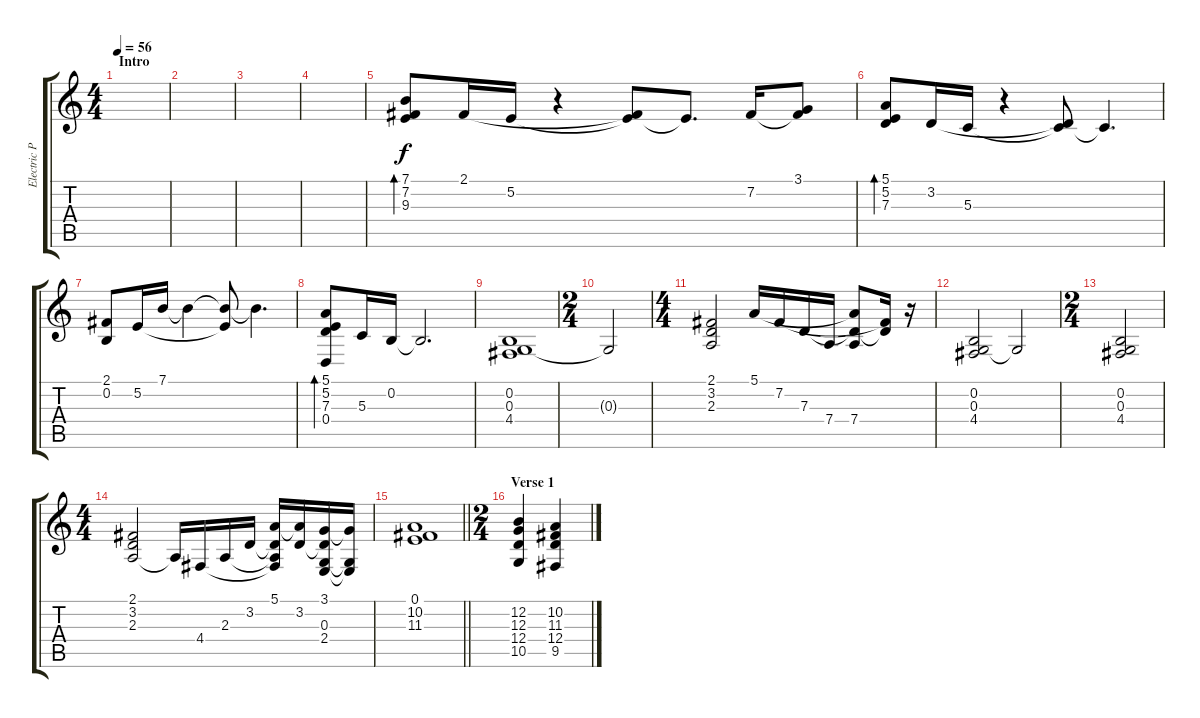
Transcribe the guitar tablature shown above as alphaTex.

\track ("Electric Piano (Wright)" "Electric P") {instrument electricpiano1}
\staff {score tabs}
\tuning (E4 B3 G3 D3 A2 E2) {hide}
\ts (4 4)
\section ("" "Intro")
\tempo 56
\clef g2
\ks c
|
|
|
|
(7.1 7.2 9.3).8{bd 120} 2.1.16 5.2.16 r.4 (2.1{t} 5.2{t}).8 5.2{t}.8{d} 7.2.16 (3.1 7.2{t}).8 |
(5.1 5.2 7.3).8{bd 120} 3.2.16 5.3.16 r.4 (3.2{t} 5.3{t}).8 5.3{t}.4{d} |
(2.1 0.2).8 5.2.16 7.1.16 7.1{t}.4 (7.1{t} 5.2{t}).8 7.1{t}.4{d} |
(5.1 5.2 7.3 0.4).8{bd 120} 5.3.16 0.2.16 0.2{t}.2{d} |
(0.2 0.3 4.4).1 |
\ts (2 4)
0.3{t}.2 |
\ts (4 4)
(2.1 3.2 2.3).2 5.1.16 7.2.16 7.3.16 7.4.16 (5.1{t} 7.3{t} 7.4).8 (7.2{t} 7.3{t}).16 r.16 |
(0.2 0.3 4.4).2 0.3{t}.2 |
\ts (2 4)
(0.2 0.3 4.4).2 |
\ts (4 4)
(2.1 3.2 2.3).2 2.3{t}.16 4.4.16 2.3.16 3.2.16 (5.1 3.2{t} 2.3{t} 4.4{t}).16 (5.1{t} 3.2).16 (3.1 3.2{t} 0.3 2.4).16 (3.1{t} 0.3{t} 2.4{t}).16 |
\barLineRight lightlight
(0.1 10.2 11.3).1 |
\ts (2 4)
\section ("" "Verse 1")
(12.2 12.3 12.4 10.5).4 (10.2 11.3 12.4 9.5).4
